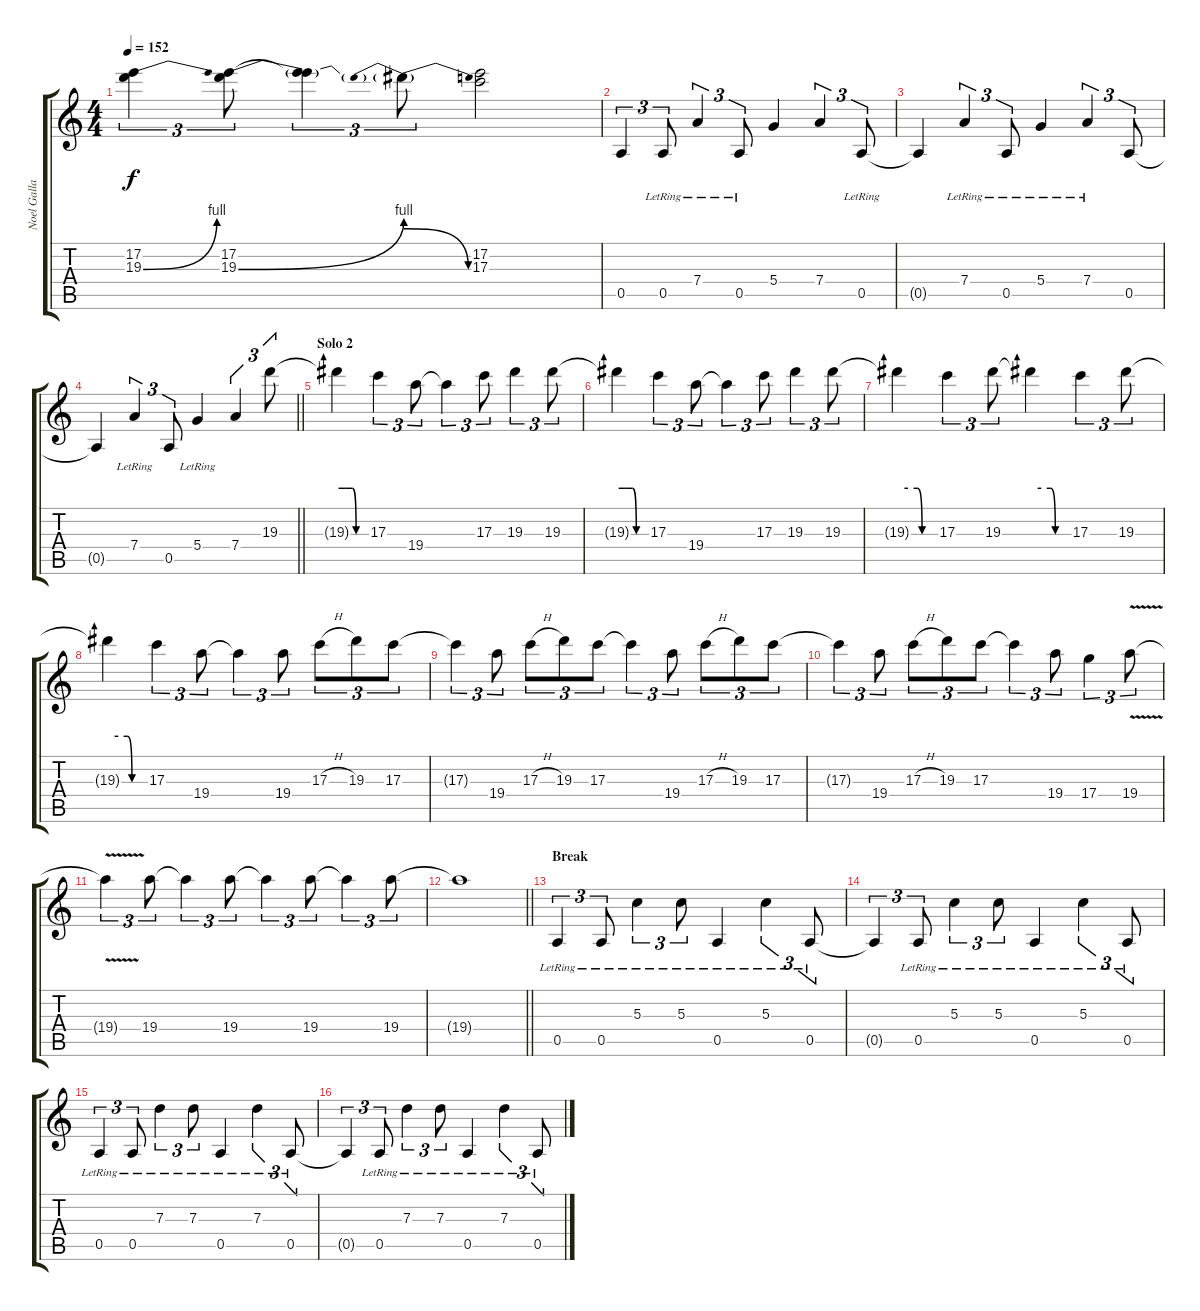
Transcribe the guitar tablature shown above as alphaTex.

\track ("Noel Gallagher" "Noel Galla") {instrument overdrivenguitar}
\staff {score tabs}
\tuning (E4 B3 G3 D3 A2 E2) {hide}
\ts (4 4)
\tempo 152
\clef g2
\ks c
(17.2 19.3{be (bend 0 0 60 4)}).4{tu (3 2) dy f} (17.2 19.3{be (bend 0 0 60 4)}).8{tu (3 2)} (17.2{t} 19.3{t}).4{tu (3 2)} 19.3{be (prebendrelease 0 2 60 0) t}.8{tu (3 2)} (17.2 17.3).2 |
0.5.4{tu (3 2)} 0.5{lr}.8{tu (3 2)} 7.4{lr}.4{tu (3 2)} 0.5{lr}.8{tu (3 2)} 5.4.4 7.4.4{tu (3 2)} 0.5{lr}.8{tu (3 2)} |
0.5{t}.4 7.4{lr}.4{tu (3 2)} 0.5{lr}.8{tu (3 2)} 5.4{lr}.4 7.4{lr}.4{tu (3 2)} 0.5.8{tu (3 2)} |
\barLineRight lightlight
0.5{t}.4 7.4{lr}.4{tu (3 2)} 0.5.8{tu (3 2)} 5.4{lr}.4 7.4.4{tu (3 2)} 19.3.8{tu (3 2)} |
\section ("" "Solo 2")
19.3{be (custom 0 3 15 3 30 3 38 0 60 0) t}.4 17.3.4{tu (3 2)} 19.4.8{tu (3 2)} 19.4{t}.4{tu (3 2)} 17.3.8{tu (3 2)} 19.3.4{tu (3 2)} 19.3.8{tu (3 2)} |
19.3{be (custom 0 3 15 3 30 3 38 0 60 0) t}.4 17.3.4{tu (3 2)} 19.4.8{tu (3 2)} 19.4{t}.4{tu (3 2)} 17.3.8{tu (3 2)} 19.3.4{tu (3 2)} 19.3.8{tu (3 2)} |
19.3{be (custom 0 3 15 3 30 3 38 0 60 0) t}.4 17.3.4{tu (3 2)} 19.3.8{tu (3 2)} 19.3{be (custom 0 3 15 3 30 3 38 0 60 0) t}.4 17.3.4{tu (3 2)} 19.3.8{tu (3 2)} |
19.3{be (custom 0 3 15 3 30 3 38 0 60 0) t}.4 17.3.4{tu (3 2)} 19.4.8{tu (3 2)} 19.4{t}.4{tu (3 2)} 19.4.8{tu (3 2)} 17.3{h}.8{tu (3 2)} 19.3.8{tu (3 2)} 17.3.8{tu (3 2)} |
17.3{t}.4{tu (3 2)} 19.4.8{tu (3 2)} 17.3{h}.8{tu (3 2)} 19.3.8{tu (3 2)} 17.3.8{tu (3 2)} 17.3{t}.4{tu (3 2)} 19.4.8{tu (3 2)} 17.3{h}.8{tu (3 2)} 19.3.8{tu (3 2)} 17.3.8{tu (3 2)} |
17.3{t}.4{tu (3 2)} 19.4.8{tu (3 2)} 17.3{h}.8{tu (3 2)} 19.3.8{tu (3 2)} 17.3.8{tu (3 2)} 17.3{t}.4{tu (3 2)} 19.4.8{tu (3 2)} 17.4.4{tu (3 2)} 19.4{v}.8{tu (3 2)} |
19.4{t}.4{tu (3 2)} 19.4.8{tu (3 2)} 19.4{t}.4{tu (3 2)} 19.4.8{tu (3 2)} 19.4{t}.4{tu (3 2)} 19.4.8{tu (3 2)} 19.4{t}.4{tu (3 2)} 19.4.8{tu (3 2)} |
\barLineRight lightlight
19.4{t}.1 |
\section ("" "Break")
0.5{lr}.4{tu (3 2)} 0.5{lr}.8{tu (3 2)} 5.3{lr}.4{tu (3 2)} 5.3{lr}.8{tu (3 2)} 0.5{lr}.4 5.3{lr}.4{tu (3 2)} 0.5{lr}.8{tu (3 2)} |
0.5{t}.4{tu (3 2)} 0.5{lr}.8{tu (3 2)} 5.3{lr}.4{tu (3 2)} 5.3{lr}.8{tu (3 2)} 0.5{lr}.4 5.3{lr}.4{tu (3 2)} 0.5{lr}.8{tu (3 2)} |
0.5{lr}.4{tu (3 2)} 0.5{lr}.8{tu (3 2)} 7.3{lr}.4{tu (3 2)} 7.3{lr}.8{tu (3 2)} 0.5{lr}.4 7.3{lr}.4{tu (3 2)} 0.5{lr}.8{tu (3 2)} |
0.5{t}.4{tu (3 2)} 0.5{lr}.8{tu (3 2)} 7.3{lr}.4{tu (3 2)} 7.3{lr}.8{tu (3 2)} 0.5{lr}.4 7.3{lr}.4{tu (3 2)} 0.5{lr}.8{tu (3 2)}
